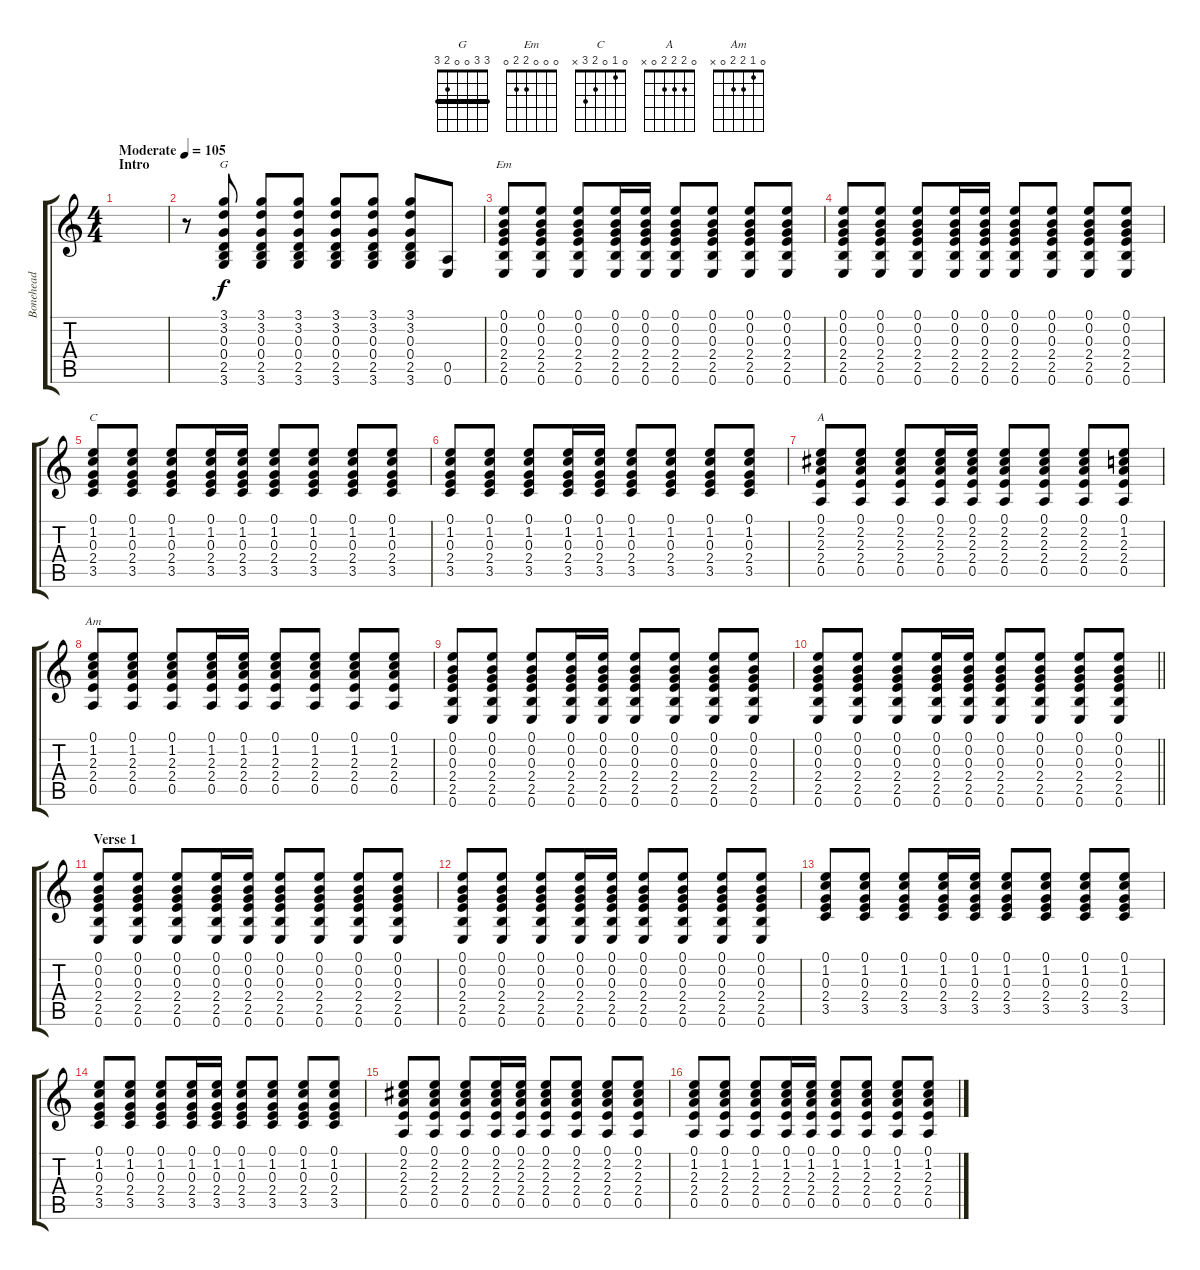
\track ("Bonehead" "Bonehead") {instrument overdrivenguitar}
\staff {score tabs}
\tuning (E4 B3 G3 D3 A2 E2) {hide}
\chord ("G" 3 3 0 0 2 3) {barre 3}
\chord ("Em" 0 0 0 2 2 0)
\chord ("C" 0 1 0 2 3 x)
\chord ("A" 0 2 2 2 0 x)
\chord ("Am" 0 1 2 2 0 x)
\ts (4 4)
\section ("" "Intro")
\tempo (105 "Moderate")
\clef g2
\ks c
|
r.8 (3.1 3.2 0.3 0.4 2.5 3.6).8{ch "G"} (3.1 3.2 0.3 0.4 2.5 3.6).8 (3.1 3.2 0.3 0.4 2.5 3.6).8 (3.1 3.2 0.3 0.4 2.5 3.6).8 (3.1 3.2 0.3 0.4 2.5 3.6).8 (3.1 3.2 0.3 0.4 2.5 3.6).8 (0.5 0.6).8 |
(0.1 0.2 0.3 2.4 2.5 0.6).8{ch "Em"} (0.1 0.2 0.3 2.4 2.5 0.6).8 (0.1 0.2 0.3 2.4 2.5 0.6).8 (0.1 0.2 0.3 2.4 2.5 0.6).16 (0.1 0.2 0.3 2.4 2.5 0.6).16 (0.1 0.2 0.3 2.4 2.5 0.6).8 (0.1 0.2 0.3 2.4 2.5 0.6).8 (0.1 0.2 0.3 2.4 2.5 0.6).8 (0.1 0.2 0.3 2.4 2.5 0.6).8 |
(0.1 0.2 0.3 2.4 2.5 0.6).8 (0.1 0.2 0.3 2.4 2.5 0.6).8 (0.1 0.2 0.3 2.4 2.5 0.6).8 (0.1 0.2 0.3 2.4 2.5 0.6).16 (0.1 0.2 0.3 2.4 2.5 0.6).16 (0.1 0.2 0.3 2.4 2.5 0.6).8 (0.1 0.2 0.3 2.4 2.5 0.6).8 (0.1 0.2 0.3 2.4 2.5 0.6).8 (0.1 0.2 0.3 2.4 2.5 0.6).8 |
(0.1 1.2 0.3 2.4 3.5).8{ch "C"} (0.1 1.2 0.3 2.4 3.5).8 (0.1 1.2 0.3 2.4 3.5).8 (0.1 1.2 0.3 2.4 3.5).16 (0.1 1.2 0.3 2.4 3.5).16 (0.1 1.2 0.3 2.4 3.5).8 (0.1 1.2 0.3 2.4 3.5).8 (0.1 1.2 0.3 2.4 3.5).8 (0.1 1.2 0.3 2.4 3.5).8 |
(0.1 1.2 0.3 2.4 3.5).8 (0.1 1.2 0.3 2.4 3.5).8 (0.1 1.2 0.3 2.4 3.5).8 (0.1 1.2 0.3 2.4 3.5).16 (0.1 1.2 0.3 2.4 3.5).16 (0.1 1.2 0.3 2.4 3.5).8 (0.1 1.2 0.3 2.4 3.5).8 (0.1 1.2 0.3 2.4 3.5).8 (0.1 1.2 0.3 2.4 3.5).8 |
(0.1 2.2 2.3 2.4 0.5).8{ch "A"} (0.1 2.2 2.3 2.4 0.5).8 (0.1 2.2 2.3 2.4 0.5).8 (0.1 2.2 2.3 2.4 0.5).16 (0.1 2.2 2.3 2.4 0.5).16 (0.1 2.2 2.3 2.4 0.5).8 (0.1 2.2 2.3 2.4 0.5).8 (0.1 2.2 2.3 2.4 0.5).8 (0.1 1.2 2.3 2.4 0.5).8 |
(0.1 1.2 2.3 2.4 0.5).8{ch "Am"} (0.1 1.2 2.3 2.4 0.5).8 (0.1 1.2 2.3 2.4 0.5).8 (0.1 1.2 2.3 2.4 0.5).16 (0.1 1.2 2.3 2.4 0.5).16 (0.1 1.2 2.3 2.4 0.5).8 (0.1 1.2 2.3 2.4 0.5).8 (0.1 1.2 2.3 2.4 0.5).8 (0.1 1.2 2.3 2.4 0.5).8 |
(0.1 0.2 0.3 2.4 2.5 0.6).8 (0.1 0.2 0.3 2.4 2.5 0.6).8 (0.1 0.2 0.3 2.4 2.5 0.6).8 (0.1 0.2 0.3 2.4 2.5 0.6).16 (0.1 0.2 0.3 2.4 2.5 0.6).16 (0.1 0.2 0.3 2.4 2.5 0.6).8 (0.1 0.2 0.3 2.4 2.5 0.6).8 (0.1 0.2 0.3 2.4 2.5 0.6).8 (0.1 0.2 0.3 2.4 2.5 0.6).8 |
\barLineRight lightlight
(0.1 0.2 0.3 2.4 2.5 0.6).8 (0.1 0.2 0.3 2.4 2.5 0.6).8 (0.1 0.2 0.3 2.4 2.5 0.6).8 (0.1 0.2 0.3 2.4 2.5 0.6).16 (0.1 0.2 0.3 2.4 2.5 0.6).16 (0.1 0.2 0.3 2.4 2.5 0.6).8 (0.1 0.2 0.3 2.4 2.5 0.6).8 (0.1 0.2 0.3 2.4 2.5 0.6).8 (0.1 0.2 0.3 2.4 2.5 0.6).8 |
\section ("" "Verse 1")
(0.1 0.2 0.3 2.4 2.5 0.6).8 (0.1 0.2 0.3 2.4 2.5 0.6).8 (0.1 0.2 0.3 2.4 2.5 0.6).8 (0.1 0.2 0.3 2.4 2.5 0.6).16 (0.1 0.2 0.3 2.4 2.5 0.6).16 (0.1 0.2 0.3 2.4 2.5 0.6).8 (0.1 0.2 0.3 2.4 2.5 0.6).8 (0.1 0.2 0.3 2.4 2.5 0.6).8 (0.1 0.2 0.3 2.4 2.5 0.6).8 |
(0.1 0.2 0.3 2.4 2.5 0.6).8 (0.1 0.2 0.3 2.4 2.5 0.6).8 (0.1 0.2 0.3 2.4 2.5 0.6).8 (0.1 0.2 0.3 2.4 2.5 0.6).16 (0.1 0.2 0.3 2.4 2.5 0.6).16 (0.1 0.2 0.3 2.4 2.5 0.6).8 (0.1 0.2 0.3 2.4 2.5 0.6).8 (0.1 0.2 0.3 2.4 2.5 0.6).8 (0.1 0.2 0.3 2.4 2.5 0.6).8 |
(0.1 1.2 0.3 2.4 3.5).8 (0.1 1.2 0.3 2.4 3.5).8 (0.1 1.2 0.3 2.4 3.5).8 (0.1 1.2 0.3 2.4 3.5).16 (0.1 1.2 0.3 2.4 3.5).16 (0.1 1.2 0.3 2.4 3.5).8 (0.1 1.2 0.3 2.4 3.5).8 (0.1 1.2 0.3 2.4 3.5).8 (0.1 1.2 0.3 2.4 3.5).8 |
(0.1 1.2 0.3 2.4 3.5).8 (0.1 1.2 0.3 2.4 3.5).8 (0.1 1.2 0.3 2.4 3.5).8 (0.1 1.2 0.3 2.4 3.5).16 (0.1 1.2 0.3 2.4 3.5).16 (0.1 1.2 0.3 2.4 3.5).8 (0.1 1.2 0.3 2.4 3.5).8 (0.1 1.2 0.3 2.4 3.5).8 (0.1 1.2 0.3 2.4 3.5).8 |
(0.1 2.2 2.3 2.4 0.5).8 (0.1 2.2 2.3 2.4 0.5).8 (0.1 2.2 2.3 2.4 0.5).8 (0.1 2.2 2.3 2.4 0.5).16 (0.1 2.2 2.3 2.4 0.5).16 (0.1 2.2 2.3 2.4 0.5).8 (0.1 2.2 2.3 2.4 0.5).8 (0.1 2.2 2.3 2.4 0.5).8 (0.1 2.2 2.3 2.4 0.5).8 |
(0.1 1.2 2.3 2.4 0.5).8 (0.1 1.2 2.3 2.4 0.5).8 (0.1 1.2 2.3 2.4 0.5).8 (0.1 1.2 2.3 2.4 0.5).16 (0.1 1.2 2.3 2.4 0.5).16 (0.1 1.2 2.3 2.4 0.5).8 (0.1 1.2 2.3 2.4 0.5).8 (0.1 1.2 2.3 2.4 0.5).8 (0.1 1.2 2.3 2.4 0.5).8
